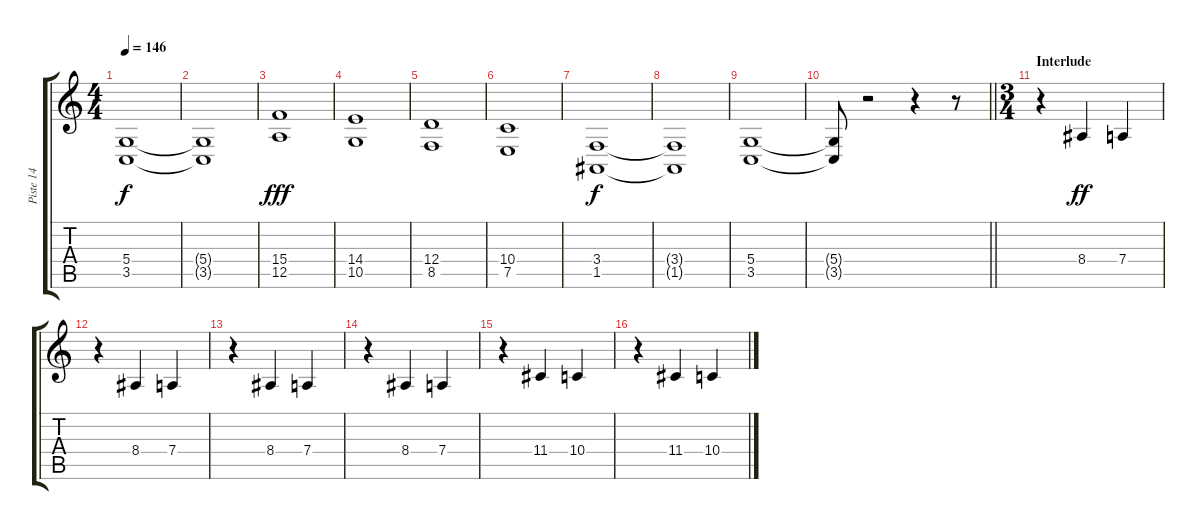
\track ("Piste 14" "Piste 14") {instrument trumpet}
\staff {score tabs}
\tuning (E4 B3 G3 D3 A2 D2) {hide}
\ts (4 4)
\tempo 146
\clef g2
\ks c
(5.4 3.5).1{dy f} |
(5.4{t} 3.5{t}).1 |
(15.4 12.5).1{dy fff} |
(14.4 10.5).1 |
(12.4 8.5).1 |
(10.4 7.5).1 |
(3.4 1.5).1{dy f} |
(3.4{t} 1.5{t}).1 |
(5.4 3.5).1 |
\barLineRight lightlight
(5.4{t} 3.5{t}).8 r.2 r.4 r.8 |
\ts (3 4)
\section ("" "Interlude")
r.4 8.4.4{dy ff} 7.4.4 |
r.4 8.4.4 7.4.4 |
r.4 8.4.4 7.4.4 |
r.4 8.4.4 7.4.4 |
r.4 11.4.4 10.4.4 |
r.4 11.4.4 10.4.4
